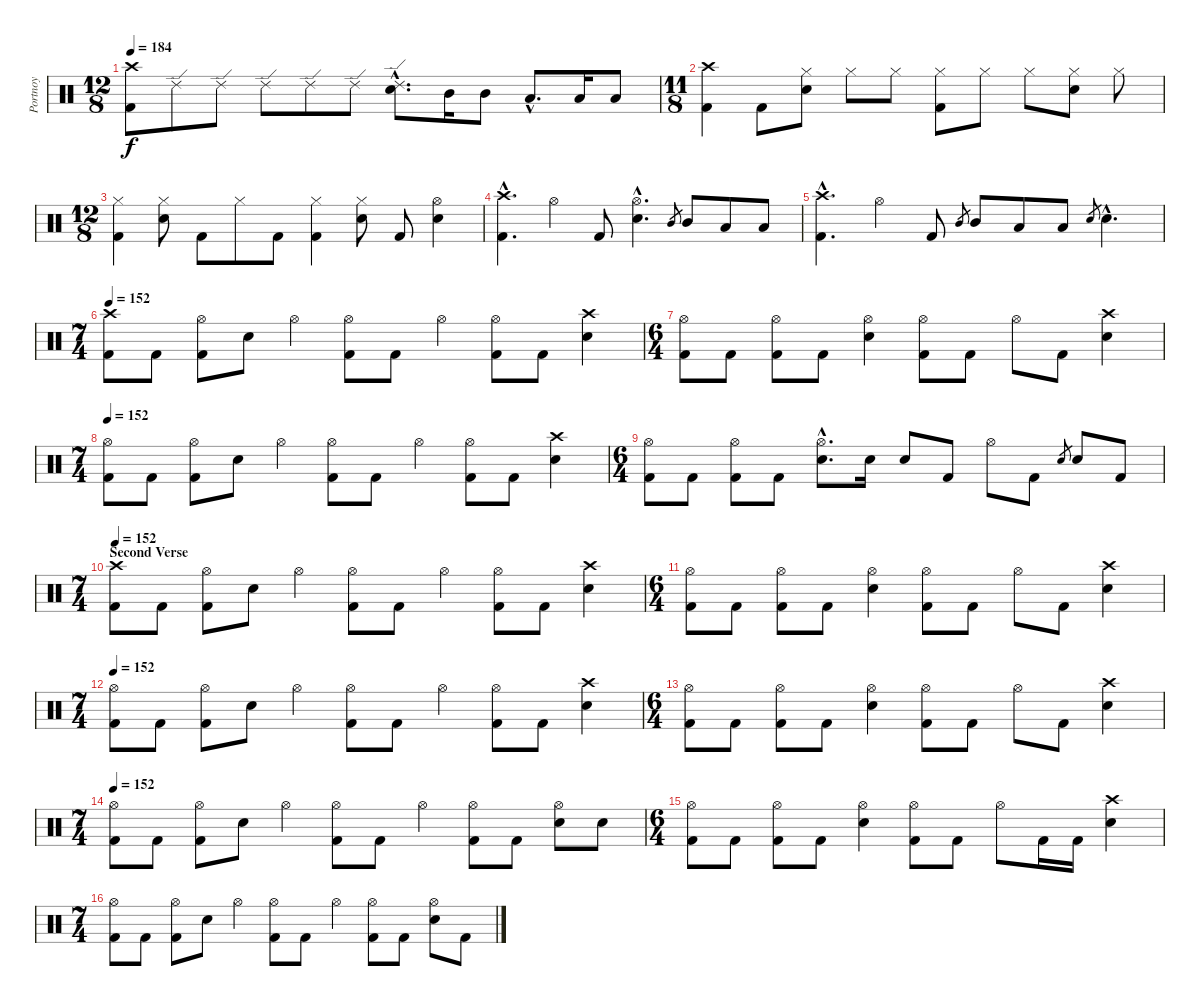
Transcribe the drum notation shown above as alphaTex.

\track ("Portnoy" "Portnoy") {instrument percussion}
\staff {score}
\articulation defaults
\ts (12 8)
\tempo 184
\clef neutral
\ks c
("Crash high (hit)" "Kick (hit) 2").8{dy f} "Ride (edge) 2".8 "Ride (edge) 2".8 "Ride (edge) 2".8 "Ride (edge) 2".8 "Ride (edge) 2".8 ("Ride (edge) 2"{hac} "Snare (hit) 2"{hac}).8{d} "Mid Tom (hit)".16 "Mid Tom (hit)".8 "Low Tom (hit)"{hac}.8{d} "Low Tom (hit)".16 "Low Tom (hit)".8 |
\ts (11 8)
("Crash high (hit)" "Kick (hit) 2").4 "Kick (hit) 2".8 ("Hi-Hat (closed)" "Snare (hit) 2").8 "Hi-Hat (closed)".8 "Hi-Hat (closed)".8 ("Hi-Hat (closed)" "Kick (hit) 2").8 "Hi-Hat (closed)".8 "Hi-Hat (closed)".8 ("Hi-Hat (closed)" "Snare (hit) 2").8 "Hi-Hat (closed)".8 |
\ts (12 8)
("Hi-Hat (closed)" "Kick (hit) 2").4 ("Hi-Hat (closed)" "Snare (hit) 2").8 "Kick (hit) 2".8 "Hi-Hat (closed)".8 "Kick (hit) 2".8 ("Hi-Hat (closed)" "Kick (hit) 2").4 ("Hi-Hat (closed)" "Snare (hit) 2").8 "Kick (hit) 2".8 ("Hi-Hat (open)" "Snare (hit) 2").4 |
("Crash high (hit)"{hac} "Kick (hit) 2"{hac}).4{d} "Hi-Hat (open)".4 "Kick (hit) 2".8 ("Hi-Hat (open)"{hac} "Snare (hit) 2"{hac}).4{d} "Mid Tom (hit)".8{gr} "Mid Tom (hit)".8 "Low Tom (hit)".8 "Low Tom (hit)".8 |
("Crash high (hit)"{hac} "Kick (hit) 2"{hac}).4{d} "Hi-Hat (open)".4 "Kick (hit) 2".8 "Mid Tom (hit)".8{gr} "Mid Tom (hit)".8 "Low Tom (hit)".8 "Low Tom (hit)".8 "Snare (hit) 2".8{gr} "Snare (hit) 2"{hac}.4{d} |
\ts (7 4)
\tempo 152
("Crash high (hit)" "Kick (hit) 2").8 "Kick (hit) 2".8 ("Hi-Hat (open)" "Kick (hit) 2").8 "Snare (hit) 2".8 "Hi-Hat (open)".4 ("Hi-Hat (open)" "Kick (hit) 2").8 "Kick (hit) 2".8 "Hi-Hat (open)".4 ("Hi-Hat (open)" "Kick (hit) 2").8 "Kick (hit) 2".8 ("Crash high (hit)" "Snare (hit) 2").4 |
\ts (6 4)
("Hi-Hat (open)" "Kick (hit) 2").8 "Kick (hit) 2".8 ("Hi-Hat (open)" "Kick (hit) 2").8 "Kick (hit) 2".8 ("Hi-Hat (open)" "Snare (hit) 2").4 ("Hi-Hat (open)" "Kick (hit) 2").8 "Kick (hit) 2".8 "Hi-Hat (open)".8 "Kick (hit) 2".8 ("Crash high (hit)" "Snare (hit) 2").4 |
\ts (7 4)
\tempo 152
("Hi-Hat (open)" "Kick (hit) 2").8 "Kick (hit) 2".8 ("Hi-Hat (open)" "Kick (hit) 2").8 "Snare (hit) 2".8 "Hi-Hat (open)".4 ("Hi-Hat (open)" "Kick (hit) 2").8 "Kick (hit) 2".8 "Hi-Hat (open)".4 ("Hi-Hat (open)" "Kick (hit) 2").8 "Kick (hit) 2".8 ("Crash high (hit)" "Snare (hit) 2").4 |
\ts (6 4)
("Hi-Hat (open)" "Kick (hit) 2").8 "Kick (hit) 2".8 ("Hi-Hat (open)" "Kick (hit) 2").8 "Kick (hit) 2".8 ("Hi-Hat (open)"{hac} "Snare (hit) 2"{hac}).8{d} "Snare (hit) 2".16 "Snare (hit) 2".8 "Kick (hit) 2".8 "Hi-Hat (open)".8 "Kick (hit) 2".8 "Snare (hit) 2".8{gr} "Snare (hit) 2".8 "Kick (hit) 2".8 |
\ts (7 4)
\section ("" "Second Verse")
\tempo 152
("Crash high (hit)" "Kick (hit) 2").8 "Kick (hit) 2".8 ("Hi-Hat (open)" "Kick (hit) 2").8 "Snare (hit) 2".8 "Hi-Hat (open)".4 ("Hi-Hat (open)" "Kick (hit) 2").8 "Kick (hit) 2".8 "Hi-Hat (open)".4 ("Hi-Hat (open)" "Kick (hit) 2").8 "Kick (hit) 2".8 ("Crash high (hit)" "Snare (hit) 2").4 |
\ts (6 4)
("Hi-Hat (open)" "Kick (hit) 2").8 "Kick (hit) 2".8 ("Hi-Hat (open)" "Kick (hit) 2").8 "Kick (hit) 2".8 ("Hi-Hat (open)" "Snare (hit) 2").4 ("Hi-Hat (open)" "Kick (hit) 2").8 "Kick (hit) 2".8 "Hi-Hat (open)".8 "Kick (hit) 2".8 ("Crash high (hit)" "Snare (hit) 2").4 |
\ts (7 4)
\tempo 152
("Hi-Hat (open)" "Kick (hit) 2").8 "Kick (hit) 2".8 ("Hi-Hat (open)" "Kick (hit) 2").8 "Snare (hit) 2".8 "Hi-Hat (open)".4 ("Hi-Hat (open)" "Kick (hit) 2").8 "Kick (hit) 2".8 "Hi-Hat (open)".4 ("Hi-Hat (open)" "Kick (hit) 2").8 "Kick (hit) 2".8 ("Crash high (hit)" "Snare (hit) 2").4 |
\ts (6 4)
("Hi-Hat (open)" "Kick (hit) 2").8 "Kick (hit) 2".8 ("Hi-Hat (open)" "Kick (hit) 2").8 "Kick (hit) 2".8 ("Hi-Hat (open)" "Snare (hit) 2").4 ("Hi-Hat (open)" "Kick (hit) 2").8 "Kick (hit) 2".8 "Hi-Hat (open)".8 "Kick (hit) 2".8 ("Crash high (hit)" "Snare (hit) 2").4 |
\ts (7 4)
\tempo 152
("Hi-Hat (open)" "Kick (hit) 2").8 "Kick (hit) 2".8 ("Hi-Hat (open)" "Kick (hit) 2").8 "Snare (hit) 2".8 "Hi-Hat (open)".4 ("Hi-Hat (open)" "Kick (hit) 2").8 "Kick (hit) 2".8 "Hi-Hat (open)".4 ("Hi-Hat (open)" "Kick (hit) 2").8 "Kick (hit) 2".8 ("Hi-Hat (open)" "Snare (hit) 2").8 "Snare (hit) 2".8 |
\ts (6 4)
("Hi-Hat (open)" "Kick (hit) 2").8 "Kick (hit) 2".8 ("Hi-Hat (open)" "Kick (hit) 2").8 "Kick (hit) 2".8 ("Hi-Hat (open)" "Snare (hit) 2").4 ("Hi-Hat (open)" "Kick (hit) 2").8 "Kick (hit) 2".8 "Hi-Hat (open)".8 "Kick (hit) 2".16 "Kick (hit) 2".16 ("Crash high (hit)" "Snare (hit) 2").4 |
\ts (7 4)
("Hi-Hat (open)" "Kick (hit) 2").8 "Kick (hit) 2".8 ("Hi-Hat (open)" "Kick (hit) 2").8 "Snare (hit) 2".8 "Hi-Hat (open)".4 ("Hi-Hat (open)" "Kick (hit) 2").8 "Kick (hit) 2".8 "Hi-Hat (open)".4 ("Hi-Hat (open)" "Kick (hit) 2").8 "Kick (hit) 2".8 ("Hi-Hat (open)" "Snare (hit) 2").8 "Kick (hit) 2".8
